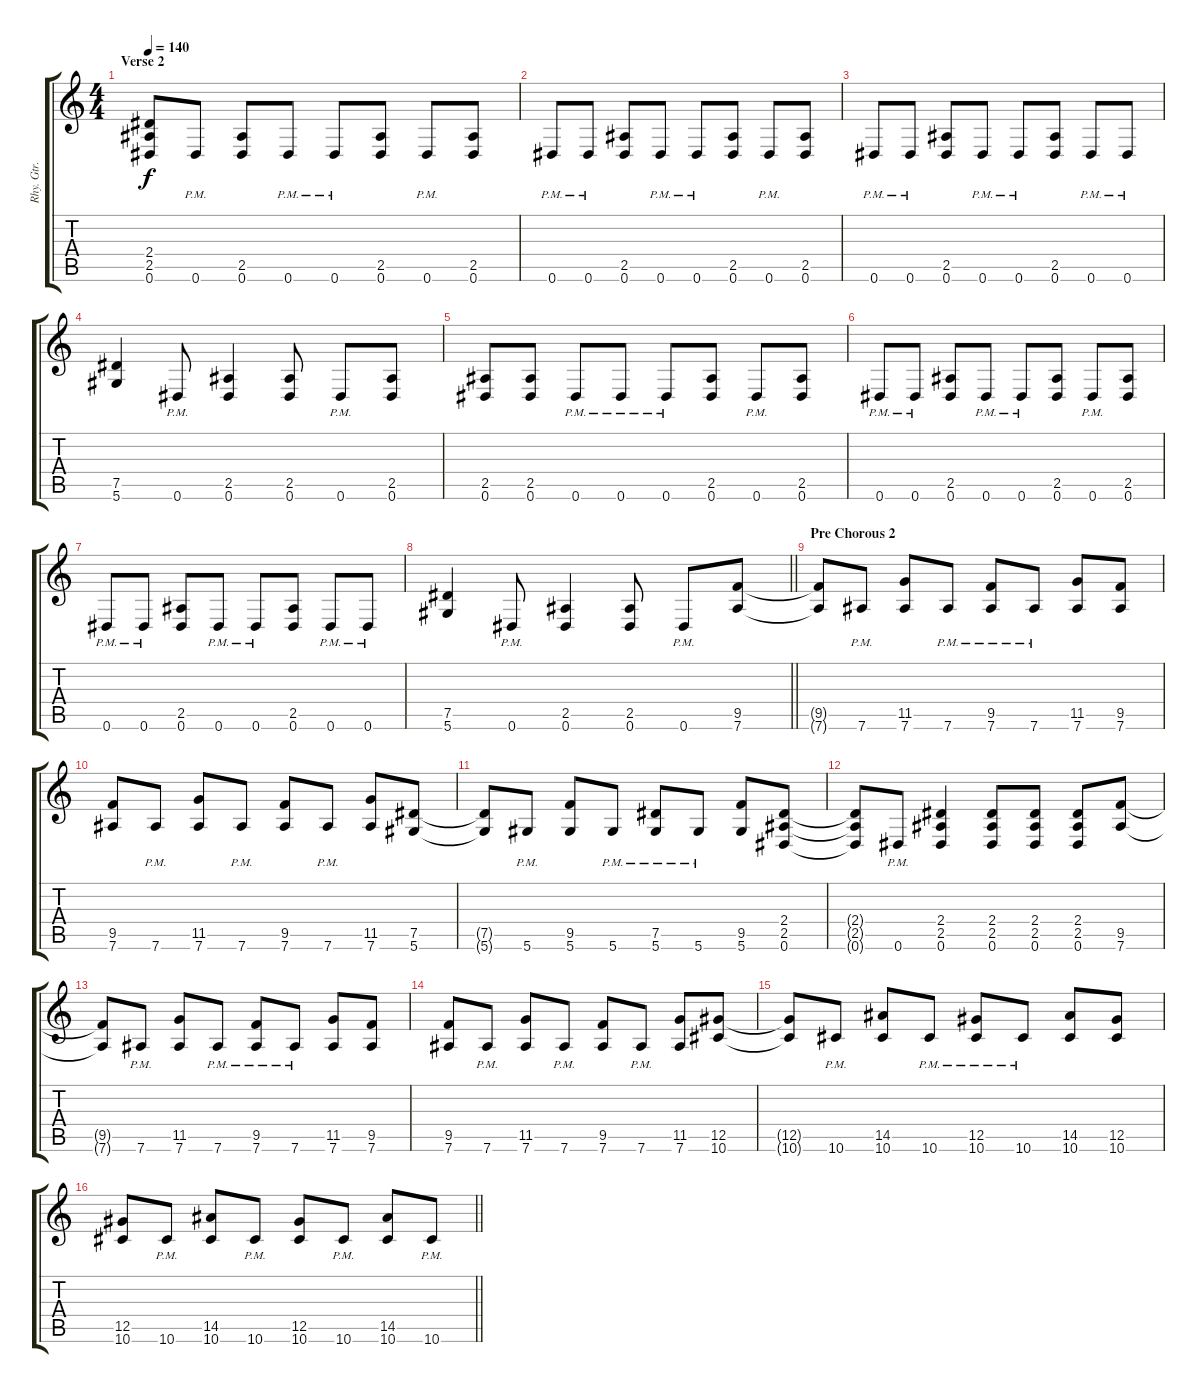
\track ("Rhy. Gtr. 1" "Rhy. Gtr. ") {instrument distortionguitar}
\staff {score tabs}
\tuning (Eb4 Bb3 Gb3 Db3 Ab2 Eb2) {hide}
\ts (4 4)
\section ("" "Verse 2")
\tempo 140
\clef g2
\ks c
(2.4{t} 2.5{t} 0.6{t}).8{dy f} 0.6{pm}.8 (2.5 0.6).8 0.6{pm}.8 0.6{pm}.8 (2.5 0.6).8 0.6{pm}.8 (2.5 0.6).8 |
0.6{pm}.8 0.6{pm}.8 (2.5 0.6).8 0.6{pm}.8 0.6{pm}.8 (2.5 0.6).8 0.6{pm}.8 (2.5 0.6).8 |
0.6{pm}.8 0.6{pm}.8 (2.5 0.6).8 0.6{pm}.8 0.6{pm}.8 (2.5 0.6).8 0.6{pm}.8 0.6{pm}.8 |
(7.5 5.6).4 0.6{pm}.8 (2.5 0.6).4 (2.5 0.6).8 0.6{pm}.8 (2.5 0.6).8 |
(2.5 0.6).8 (2.5 0.6).8 0.6{pm}.8 0.6{pm}.8 0.6{pm}.8 (2.5 0.6).8 0.6{pm}.8 (2.5 0.6).8 |
0.6{pm}.8 0.6{pm}.8 (2.5 0.6).8 0.6{pm}.8 0.6{pm}.8 (2.5 0.6).8 0.6{pm}.8 (2.5 0.6).8 |
0.6{pm}.8 0.6{pm}.8 (2.5 0.6).8 0.6{pm}.8 0.6{pm}.8 (2.5 0.6).8 0.6{pm}.8 0.6{pm}.8 |
\barLineRight lightlight
(7.5 5.6).4 0.6{pm}.8 (2.5 0.6).4 (2.5 0.6).8 0.6{pm}.8 (9.5 7.6).8 |
\section ("" "Pre Chorous 2")
(9.5{t} 7.6{t}).8 7.6{pm}.8 (11.5 7.6).8 7.6{pm}.8 (9.5{pm} 7.6).8 7.6{pm}.8 (11.5 7.6).8 (9.5 7.6).8 |
(9.5 7.6).8 7.6{pm}.8 (11.5 7.6).8 7.6{pm}.8 (9.5 7.6).8 7.6{pm}.8 (11.5 7.6).8 (7.5 5.6).8 |
(7.5{t} 5.6{t}).8 5.6{pm}.8 (9.5 5.6).8 5.6{pm}.8 (7.5{pm} 5.6).8 5.6{pm}.8 (9.5 5.6).8 (2.4 2.5 0.6).8 |
(2.4{t} 2.5{t} 0.6{t}).8 0.6{pm}.8 (2.4 2.5 0.6).4 (2.4 2.5 0.6).8 (2.4 2.5 0.6).8 (2.4 2.5 0.6).8 (9.5 7.6).8 |
(9.5{t} 7.6{t}).8 7.6{pm}.8 (11.5 7.6).8 7.6{pm}.8 (9.5{pm} 7.6).8 7.6{pm}.8 (11.5 7.6).8 (9.5 7.6).8 |
(9.5 7.6).8 7.6{pm}.8 (11.5 7.6).8 7.6{pm}.8 (9.5 7.6).8 7.6{pm}.8 (11.5 7.6).8 (12.5 10.6).8 |
(12.5{t} 10.6{t}).8 10.6{pm}.8 (14.5 10.6).8 10.6{pm}.8 (12.5{pm} 10.6).8 10.6{pm}.8 (14.5 10.6).8 (12.5 10.6).8 |
\barLineRight lightlight
(12.5 10.6).8 10.6{pm}.8 (14.5 10.6).8 10.6{pm}.8 (12.5 10.6).8 10.6{pm}.8 (14.5 10.6).8 10.6{pm}.8
